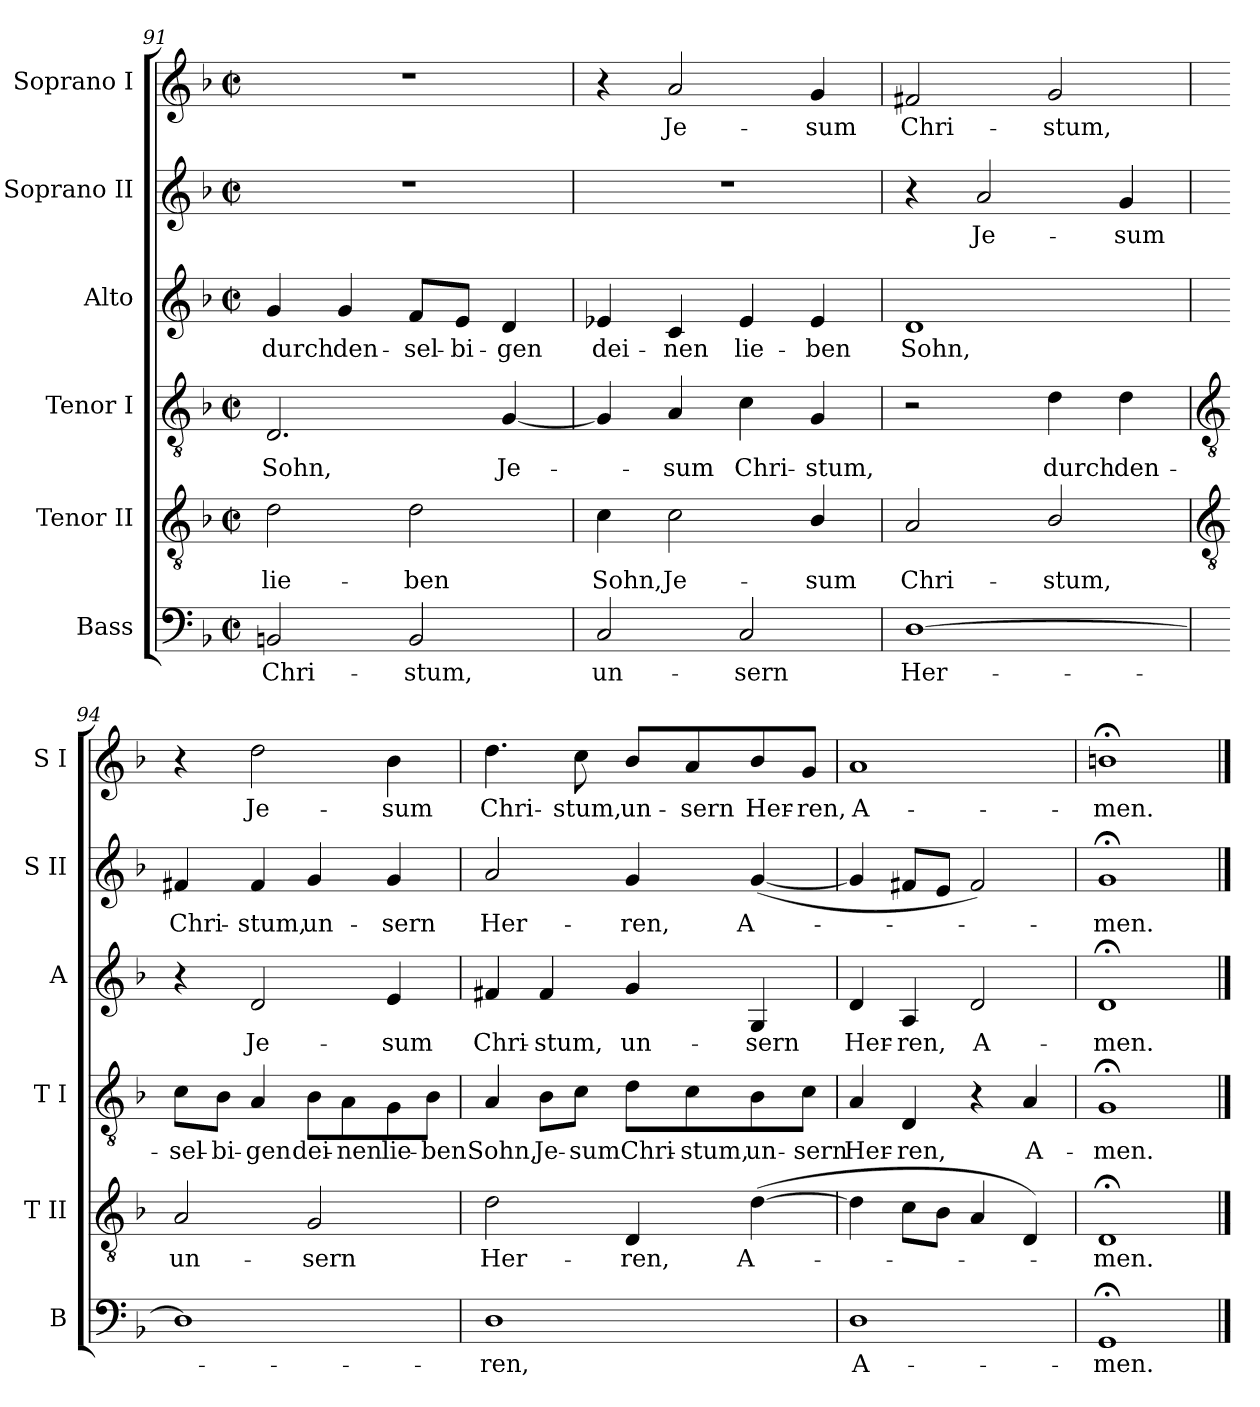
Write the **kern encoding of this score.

**kern	**text	**kern	**text	**kern	**text	**kern	**text	**kern	**text	**kern	**text
*part6	*part6	*part5	*part5	*part4	*part4	*part3	*part3	*part2	*part2	*part1	*part1
*staff6	*staff6	*staff5	*staff5	*staff4	*staff4	*staff3	*staff3	*staff2	*staff2	*staff1	*staff1
*I"Bass	*	*I"Tenor II	*	*I"Tenor I	*	*I"Alto	*	*I"Soprano II	*	*I"Soprano I	*
*I'B	*	*I'T II	*	*I'T I	*	*I'A	*	*I'S II	*	*I'S I	*
*clefF4	*	*clefGv2	*	*clefGv2	*	*clefG2	*	*clefG2	*	*clefG2	*
*k[b-]	*	*k[b-]	*	*k[b-]	*	*k[b-]	*	*k[b-]	*	*k[b-]	*
*F:	*	*F:	*	*F:	*	*F:	*	*F:	*	*F:	*
*M2/2	*	*M2/2	*	*M2/2	*	*M2/2	*	*M2/2	*	*M2/2	*
*met(c|)	*	*met(c|)	*	*met(c|)	*	*met(c|)	*	*met(c|)	*	*met(c|)	*
=91	=91	=91	=91	=91	=91	=91	=91	=91	=91	=91	=91
!	!LO:LY:b	!	!LO:LY:b	!	!LO:LY:b	!	!LO:LY:b	!	!	!	!
2BBn	Chri-	2d	lie-	2.D	Sohn,	4g	durch	1r	.	1r	.
!	!	!	!	!	!	!	!LO:LY:b	!	!	!	!
.	.	.	.	.	.	4g	den-	.	.	.	.
!	!LO:LY:b	!	!LO:LY:b	!	!	!	!LO:LY:b	!	!	!	!
2BB	-stum,	2d	-ben	.	.	8f/L	-sel-	.	.	.	.
!	!	!	!	!	!	!	!LO:LY:b	!	!	!	!
.	.	.	.	.	.	8e/J	-bi-	.	.	.	.
!	!	!	!	!	!LO:LY:b	!	!LO:LY:b	!	!	!	!
.	.	.	.	[4G	Je-	4d	-gen	.	.	.	.
=92	=92	=92	=92	=92	=92	=92	=92	=92	=92	=92	=92
!	!LO:LY:b	!	!LO:LY:b	!	!	!	!LO:LY:b	!	!	!	!
2C	un-	4c	Sohn,	4G]	.	4e-X	dei-	1r	.	4r	.
!	!	!	!LO:LY:b	!	!LO:LY:b	!	!LO:LY:b	!	!	!	!LO:LY:b
.	.	2c	Je-	4A	sum	4c	-nen	.	.	2a	Je-
!	!LO:LY:b	!	!	!	!LO:LY:b	!	!LO:LY:b	!	!	!	!
2C	-sern	.	.	4c	Chri-	4e-	lie-	.	.	.	.
!	!	!	!LO:LY:b	!	!LO:LY:b	!	!LO:LY:b	!	!	!	!LO:LY:b
.	.	4B-/	-sum	4G	-stum,	4e-	-ben	.	.	4g	-sum
=93	=93	=93	=93	=93	=93	=93	=93	=93	=93	=93	=93
!	!LO:LY:b	!	!LO:LY:b	!	!	!	!LO:LY:b	!	!	!	!LO:LY:b
[1D	Her-	2A	Chri-	2r	.	1d	Sohn,	4r	.	2f#X	Chri-
!	!	!	!	!	!	!	!	!	!LO:LY:b	!	!
.	.	.	.	.	.	.	.	2a	Je-	.	.
!	!	!	!LO:LY:b	!	!LO:LY:b	!	!	!	!	!	!LO:LY:b
.	.	2B-/	-stum,	4d	durch	.	.	.	.	2g	-stum,
!	!	!	!	!	!LO:LY:b	!	!	!	!LO:LY:b	!	!
.	.	.	.	4d	den-	.	.	4g	-sum	.	.
!!LO:LB:g=z
=94	=94	=94	=94	=94	=94	=94	=94	=94	=94	=94	=94
*	*	*clefGv2	*	*clefGv2	*	*	*	*	*	*	*
!	!	!	!LO:LY:b	!	!LO:LY:b	!	!	!	!LO:LY:b	!	!
1D]	.	2A	un-	8c\L	-sel-	4r	.	4f#X	Chri-	4r	.
!	!	!	!	!	!LO:LY:b	!	!	!	!	!	!
.	.	.	.	8B-\J	-bi-	.	.	.	.	.	.
!	!	!	!	!	!LO:LY:b	!	!LO:LY:b	!	!LO:LY:b	!	!LO:LY:b
.	.	.	.	4A	-gen	2d	Je-	4f#	-stum,	2dd	Je-
!	!	!	!LO:LY:b	!	!LO:LY:b	!	!	!	!LO:LY:b	!	!
.	.	2G	-sern	8B-\L	dei-	.	.	4g	un-	.	.
!	!	!	!	!	!LO:LY:b	!	!	!	!	!	!
.	.	.	.	8A\	-nen	.	.	.	.	.	.
!	!	!	!	!	!LO:LY:b	!	!LO:LY:b	!	!LO:LY:b	!	!LO:LY:b
.	.	.	.	8G\	lie-	4e	-sum	4g	-sern	4b-	-sum
!	!	!	!	!	!LO:LY:b	!	!	!	!	!	!
.	.	.	.	8B-\J	-ben	.	.	.	.	.	.
=95	=95	=95	=95	=95	=95	=95	=95	=95	=95	=95	=95
!	!LO:LY:b	!	!LO:LY:b	!	!LO:LY:b	!	!LO:LY:b	!	!LO:LY:b	!	!LO:LY:b
1D	ren,	2d	Her-	4A	Sohn,	4f#X	Chri-	2a	Her-	4.dd	Chri-
!	!	!	!	!	!LO:LY:b	!	!LO:LY:b	!	!	!	!
.	.	.	.	8B-\L	Je-	4f#	-stum,	.	.	.	.
!	!	!	!	!	!LO:LY:b	!	!	!	!	!	!LO:LY:b
.	.	.	.	8c\J	-sum	.	.	.	.	8cc	-stum,
!	!	!	!LO:LY:b	!	!LO:LY:b	!	!LO:LY:b	!	!LO:LY:b	!	!LO:LY:b
.	.	4D	-ren,	8d\L	Chri-	4g	un-	4g	-ren,	8b-/L	un-
!	!	!	!	!	!LO:LY:b	!	!	!	!	!	!LO:LY:b
.	.	.	.	8c\	-stum,	.	.	.	.	8a/	-sern
!	!	!	!LO:LY:b	!	!LO:LY:b	!	!LO:LY:b	!	!LO:LY:b	!	!LO:LY:b
.	.	(<[4d	A-	8B-\	un-	4G	-sern	(<[4g	A-	8b-/	Her-
!	!	!	!	!	!LO:LY:b	!	!	!	!	!	!LO:LY:b
.	.	.	.	8c\J	-sern	.	.	.	.	8g/J	-ren,
=96	=96	=96	=96	=96	=96	=96	=96	=96	=96	=96	=96
!	!LO:LY:b	!	!	!	!LO:LY:b	!	!LO:LY:b	!	!	!	!LO:LY:b
1D	A-	4d]	.	4A	Her-	4d	Her-	4g]	.	1a	A-
!	!	!	!	!	!LO:LY:b	!	!LO:LY:b	!	!	!	!
.	.	8cL	.	4D	-ren,	4A	-ren,	8f#XL	.	.	.
.	.	8B-J	.	.	.	.	.	8eJ	.	.	.
!	!	!	!	!	!	!	!LO:LY:b	!	!	!	!
.	.	4A	.	4r	.	2d	A-	2f#)	.	.	.
!	!	!	!	!	!LO:LY:b	!	!	!	!	!	!
.	.	4D)	.	4A	A-	.	.	.	.	.	.
=97	=97	=97	=97	=97	=97	=97	=97	=97	=97	=97	=97
!	!LO:LY:b	!	!LO:LY:b	!	!LO:LY:b	!	!LO:LY:b	!	!LO:LY:b	!	!LO:LY:b
1GG;<	-men.	1D;<	men.	1G;<	-men.	1d;<	-men.	1g;<	men.	1bn;<	-men.
==	==	==	==	==	==	==	==	==	==	==	==
*-	*-	*-	*-	*-	*-	*-	*-	*-	*-	*-	*-
